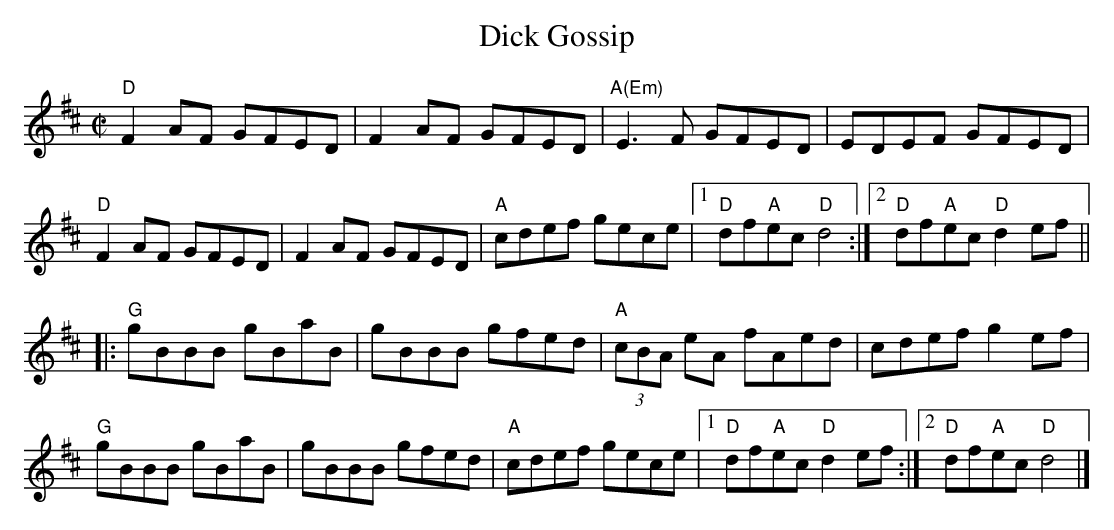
X:1
T:Dick Gossip
M:C|
L:1/8
K:D
"D"F2 AF GFED|F2AF GFED|"A(Em)"E3F GFED|EDEF GFED|
"D"F2 AF GFED|F2AF GFED|"A"cdef gece|1 "D"df"A"ec "D"d4:|2 "D"df"A"ec "D"d2 ef||
|:"G"gBBB gBaB|gBBB gfed|"A"(3cBA eA fAed|cdef g2ef|
"G"gBBB gBaB|gBBB gfed|"A"cdef gece|1 "D"df"A"ec "D"d2 ef:|2 "D"df"A"ec "D"d4 |]
